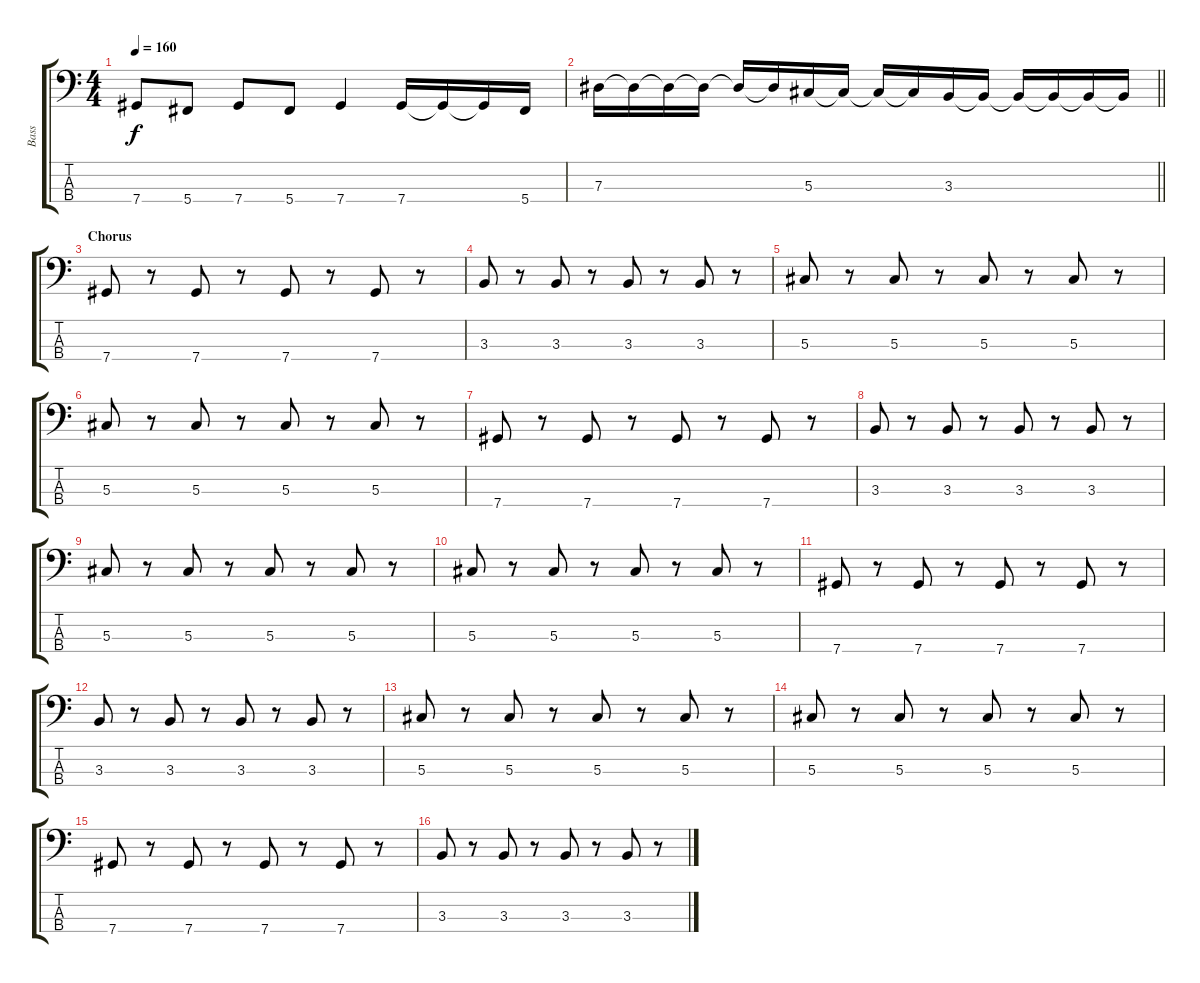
\track ("Bass" "Bass") {instrument electricbasspick}
\staff {score tabs}
\tuning (Gb2 Db2 Ab1 Db1) {hide}
\ts (4 4)
\tempo 160
\clef f4
\ks c
7.4.8{dy f} 5.4.8 7.4.8 5.4.8 7.4.4 7.4.16 7.4{t}.16 7.4{t}.16 5.4.16 |
\barLineRight lightlight
7.3.16 7.3{t}.16 7.3{t}.16 7.3{t}.16 7.3{t}.16 7.3{t}.16 5.3.16 5.3{t}.16 5.3{t}.16 5.3{t}.16 3.3.16 3.3{t}.16 3.3{t}.16 3.3{t}.16 3.3{t}.16 3.3{t}.16 |
\section ("" "Chorus")
7.4.8 r.8 7.4.8 r.8 7.4.8 r.8 7.4.8 r.8 |
3.3.8 r.8 3.3.8 r.8 3.3.8 r.8 3.3.8 r.8 |
5.3.8 r.8 5.3.8 r.8 5.3.8 r.8 5.3.8 r.8 |
5.3.8 r.8 5.3.8 r.8 5.3.8 r.8 5.3.8 r.8 |
7.4.8 r.8 7.4.8 r.8 7.4.8 r.8 7.4.8 r.8 |
3.3.8 r.8 3.3.8 r.8 3.3.8 r.8 3.3.8 r.8 |
5.3.8 r.8 5.3.8 r.8 5.3.8 r.8 5.3.8 r.8 |
5.3.8 r.8 5.3.8 r.8 5.3.8 r.8 5.3.8 r.8 |
7.4.8 r.8 7.4.8 r.8 7.4.8 r.8 7.4.8 r.8 |
3.3.8 r.8 3.3.8 r.8 3.3.8 r.8 3.3.8 r.8 |
5.3.8 r.8 5.3.8 r.8 5.3.8 r.8 5.3.8 r.8 |
5.3.8 r.8 5.3.8 r.8 5.3.8 r.8 5.3.8 r.8 |
7.4.8 r.8 7.4.8 r.8 7.4.8 r.8 7.4.8 r.8 |
3.3.8 r.8 3.3.8 r.8 3.3.8 r.8 3.3.8 r.8
